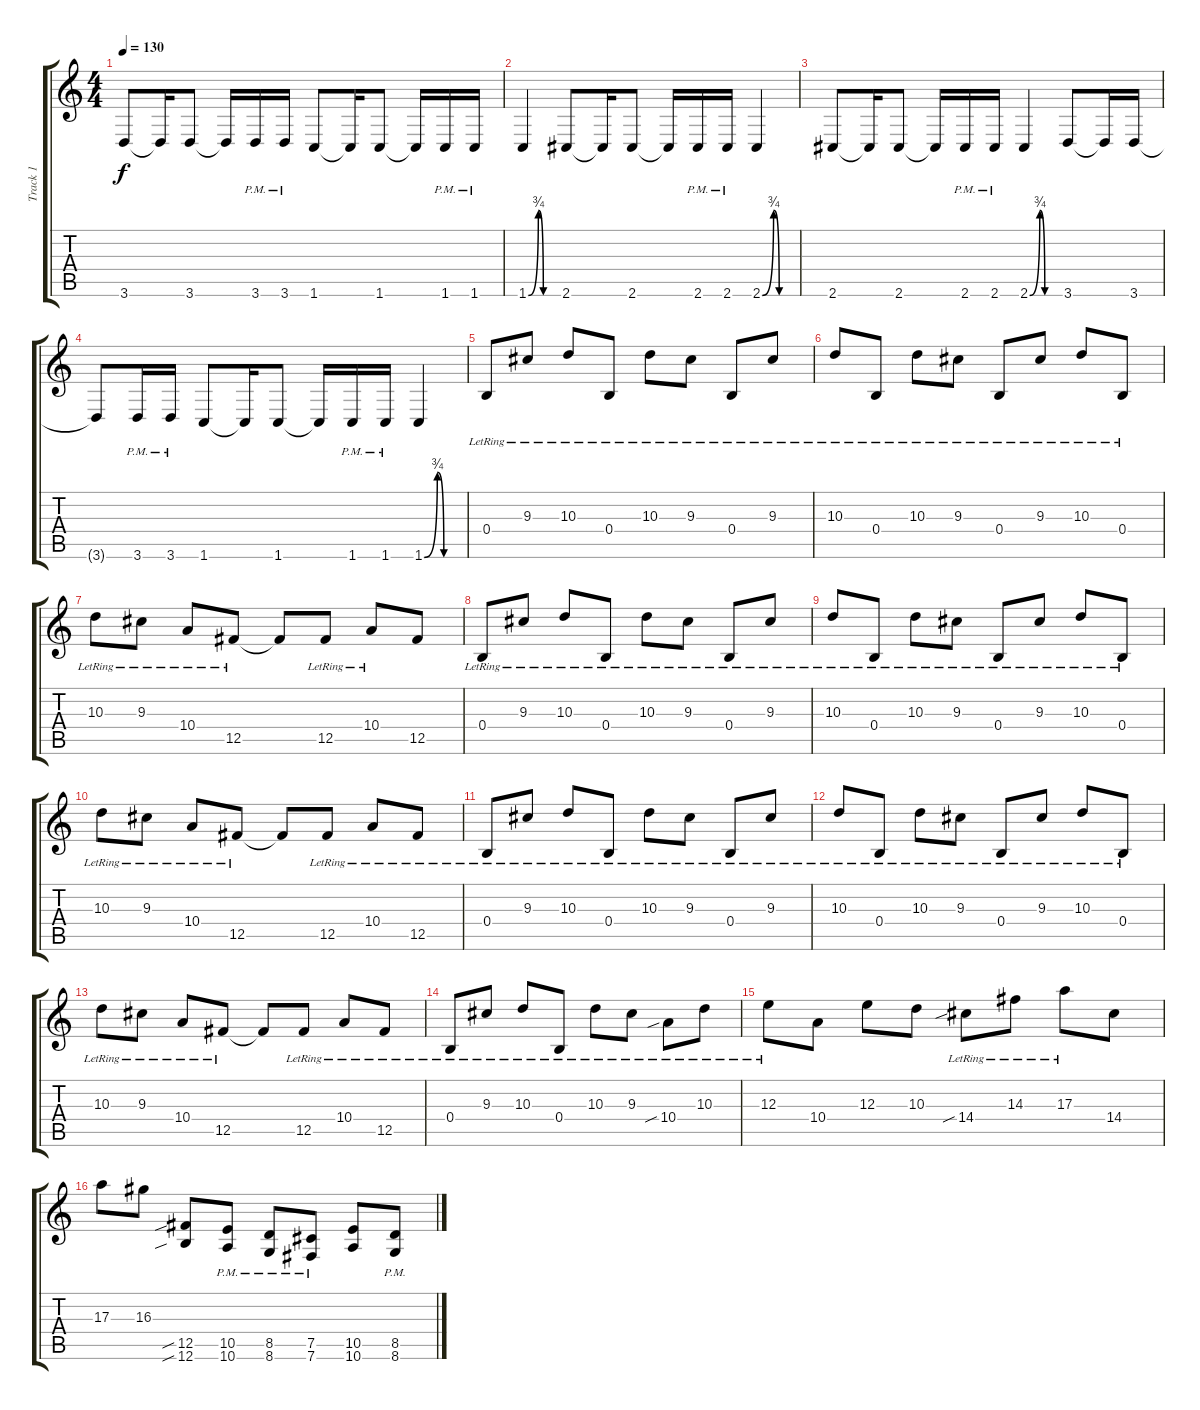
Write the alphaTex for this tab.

\track ("Track 1" "Track 1") {instrument distortionguitar}
\staff {score tabs}
\tuning (Db4 Ab3 E3 B2 Gb2 B1) {hide}
\ts (4 4)
\tempo 130
\clef g2
\ks c
3.6.8{dy f} 3.6{t}.16 3.6.8 3.6{t}.16 3.6{pm}.16 3.6{pm}.16 1.6.8 1.6{t}.16 1.6.8 1.6{t}.16 1.6{pm}.16 1.6{pm}.16 |
1.6{be (custom 0 0 20 3 30 0 60 0)}.4 2.6.8 2.6{t}.16 2.6.8 2.6{t}.16 2.6{pm}.16 2.6{pm}.16 2.6{be (custom 0 0 20 3 30 0 60 0)}.4 |
2.6.8 2.6{t}.16 2.6.8 2.6{t}.16 2.6{pm}.16 2.6{pm}.16 2.6{be (custom 0 0 20 3 30 0 60 0)}.4 3.6.8 3.6{t}.16 3.6.16 |
3.6{t}.8 3.6{pm}.16 3.6{pm}.16 1.6.8 1.6{t}.16 1.6.8 1.6{t}.16 1.6{pm}.16 1.6{pm}.16 1.6{be (custom 0 0 20 3 30 0 60 0)}.4 |
0.4{lr}.8{volume 10 balance 8 instrument distortionguitar} 9.3{lr}.8 10.3{lr}.8 0.4{lr}.8 10.3{lr}.8 9.3{lr}.8 0.4{lr}.8 9.3{lr}.8 |
10.3{lr}.8 0.4{lr}.8 10.3{lr}.8 9.3{lr}.8 0.4{lr}.8 9.3{lr}.8 10.3{lr}.8 0.4{lr}.8 |
10.3{lr}.8 9.3{lr}.8 10.4{lr}.8 12.5{lr}.8 12.5{t}.8 12.5{lr}.8 10.4{lr}.8 12.5.8 |
0.4{lr}.8 9.3{lr}.8 10.3{lr}.8 0.4{lr}.8 10.3{lr}.8 9.3{lr}.8 0.4{lr}.8 9.3{lr}.8 |
10.3{lr}.8 0.4{lr}.8 10.3{lr}.8 9.3{lr}.8 0.4{lr}.8 9.3{lr}.8 10.3{lr}.8 0.4{lr}.8 |
10.3{lr}.8 9.3{lr}.8 10.4{lr}.8 12.5{lr}.8 12.5{t}.8 12.5{lr}.8 10.4{lr}.8 12.5{lr}.8 |
0.4{lr}.8 9.3{lr}.8 10.3{lr}.8 0.4{lr}.8 10.3{lr}.8 9.3{lr}.8 0.4{lr}.8 9.3{lr}.8 |
10.3{lr}.8 0.4{lr}.8 10.3{lr}.8 9.3{lr}.8 0.4{lr}.8 9.3{lr}.8 10.3{lr}.8 0.4{lr}.8 |
10.3{lr}.8 9.3{lr}.8 10.4{lr}.8 12.5{lr}.8 12.5{t}.8 12.5{lr}.8 10.4{lr}.8 12.5{lr}.8 |
0.4{lr}.8 9.3{lr}.8 10.3{lr}.8 0.4{lr}.8 10.3{lr}.8 9.3{lr}.8 10.4{sib lr}.8 10.3{lr}.8 |
12.3{lr}.8 10.4.8 12.3.8 10.3.8 14.4{sib lr}.8 14.3{lr}.8 17.3{lr}.8 14.4.8 |
17.3.8 16.3.8 (12.5{sib} 12.6{sib}).8 (10.5{pm} 10.6{pm}).8 (8.5{pm} 8.6{pm}).8 (7.5{pm} 7.6{pm}).8 (10.5 10.6).8 (8.5{pm} 8.6{pm}).8
